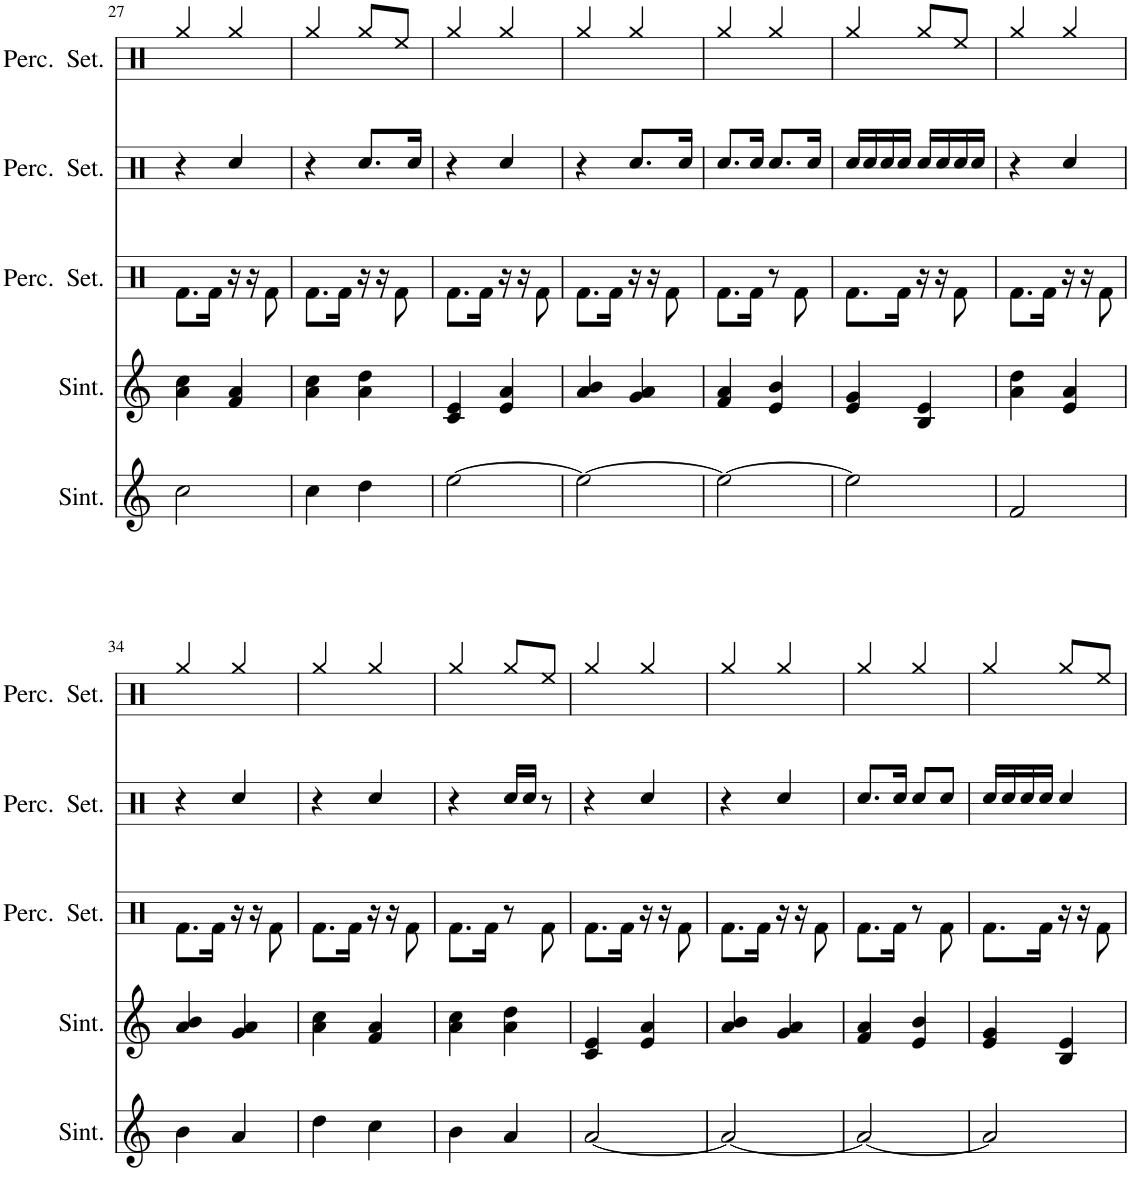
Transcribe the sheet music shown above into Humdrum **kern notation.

**kern	**kern	**kern	**kern	**kern
*part5	*part4	*part3	*part2	*part1
*staff5	*staff4	*staff3	*staff2	*staff1
*I"Sintetizador de Onda cuadrada	*I"Sintetizador de efectos	*I"Bombo	*I"Caja	*I"Charles
*I'Sint.	*I'Sint.	*	*	*
!!LO:PB:g=z
*clefG2	*clefG2	*clefX	*clefX	*clefX
*k[]	*k[]	*k[]	*k[]	*k[]
*M2/4	*M2/4	*M2/4	*M2/4	*M2/4
=27	=27	=27	=27	=27
2cc\	4a\ 4cc\	8.Rf\L	4r	4Rgg/
.	.	16Rf\Jk	.	.
.	4f/ 4a/	16r	4Rcc/	4Rgg/
.	.	16r	.	.
.	.	8Rf\	.	.
=28	=28	=28	=28	=28
4cc\	4a\ 4cc\	8.Rf\L	4r	4Rgg/
.	.	16Rf\Jk	.	.
4dd\	4a\ 4dd\	16r	8.Rcc/L	8Rgg/L
.	.	16r	.	.
.	.	8Rf\	.	8Ree/J
.	.	.	16Rcc/Jk	.
=29	=29	=29	=29	=29
[2ee\	4c/ 4e/	8.Rf\L	4r	4Rgg/
.	.	16Rf\Jk	.	.
.	4e/ 4a/	16r	4Rcc/	4Rgg/
.	.	16r	.	.
.	.	8Rf\	.	.
=30	=30	=30	=30	=30
2ee\_	4a/ 4b/	8.Rf\L	4r	4Rgg/
.	.	16Rf\Jk	.	.
.	4g/ 4a/	16r	8.Rcc/L	4Rgg/
.	.	16r	.	.
.	.	8Rf\	.	.
.	.	.	16Rcc/Jk	.
=31	=31	=31	=31	=31
2ee\_	4f/ 4a/	8.Rf\L	8.Rcc/L	4Rgg/
.	.	16Rf\Jk	16Rcc/Jk	.
.	4e/ 4b/	8r	8.Rcc/L	4Rgg/
.	.	8Rf\	.	.
.	.	.	16Rcc/Jk	.
=32	=32	=32	=32	=32
2ee\]	4e/ 4g/	8.Rf\L	16Rcc/LL	4Rgg/
.	.	.	16Rcc/	.
.	.	.	16Rcc/	.
.	.	16Rf\Jk	16Rcc/JJ	.
.	4B/ 4e/	16r	16Rcc/LL	8Rgg/L
.	.	16r	16Rcc/	.
.	.	8Rf\	16Rcc/	8Ree/J
.	.	.	16Rcc/JJ	.
=33	=33	=33	=33	=33
2f/	4a\ 4dd\	8.Rf\L	4r	4Rgg/
.	.	16Rf\Jk	.	.
.	4e/ 4a/	16r	4Rcc/	4Rgg/
.	.	16r	.	.
.	.	8Rf\	.	.
!!LO:LB:g=z
=34	=34	=34	=34	=34
4b\	4a/ 4b/	8.Rf\L	4r	4Rgg/
.	.	16Rf\Jk	.	.
4a/	4g/ 4a/	16r	4Rcc/	4Rgg/
.	.	16r	.	.
.	.	8Rf\	.	.
=35	=35	=35	=35	=35
4dd\	4a\ 4cc\	8.Rf\L	4r	4Rgg/
.	.	16Rf\Jk	.	.
4cc\	4f/ 4a/	16r	4Rcc/	4Rgg/
.	.	16r	.	.
.	.	8Rf\	.	.
=36	=36	=36	=36	=36
4b\	4a\ 4cc\	8.Rf\L	4r	4Rgg/
.	.	16Rf\Jk	.	.
4a/	4a\ 4dd\	8r	16Rcc/LL	8Rgg/L
.	.	.	16Rcc/JJ	.
.	.	8Rf\	8r	8Ree/J
=37	=37	=37	=37	=37
[2a/	4c/ 4e/	8.Rf\L	4r	4Rgg/
.	.	16Rf\Jk	.	.
.	4e/ 4a/	16r	4Rcc/	4Rgg/
.	.	16r	.	.
.	.	8Rf\	.	.
=38	=38	=38	=38	=38
2a/_	4a/ 4b/	8.Rf\L	4r	4Rgg/
.	.	16Rf\Jk	.	.
.	4g/ 4a/	16r	4Rcc/	4Rgg/
.	.	16r	.	.
.	.	8Rf\	.	.
=39	=39	=39	=39	=39
2a/_	4f/ 4a/	8.Rf\L	8.Rcc/L	4Rgg/
.	.	16Rf\Jk	16Rcc/Jk	.
.	4e/ 4b/	8r	8Rcc/L	4Rgg/
.	.	8Rf\	8Rcc/J	.
=40	=40	=40	=40	=40
2a/]	4e/ 4g/	8.Rf\L	16Rcc/LL	4Rgg/
.	.	.	16Rcc/	.
.	.	.	16Rcc/	.
.	.	16Rf\Jk	16Rcc/JJ	.
.	4B/ 4e/	16r	4Rcc/	8Rgg/L
.	.	16r	.	.
.	.	8Rf\	.	8Ree/J
=	=	=	=	=
*-	*-	*-	*-	*-
